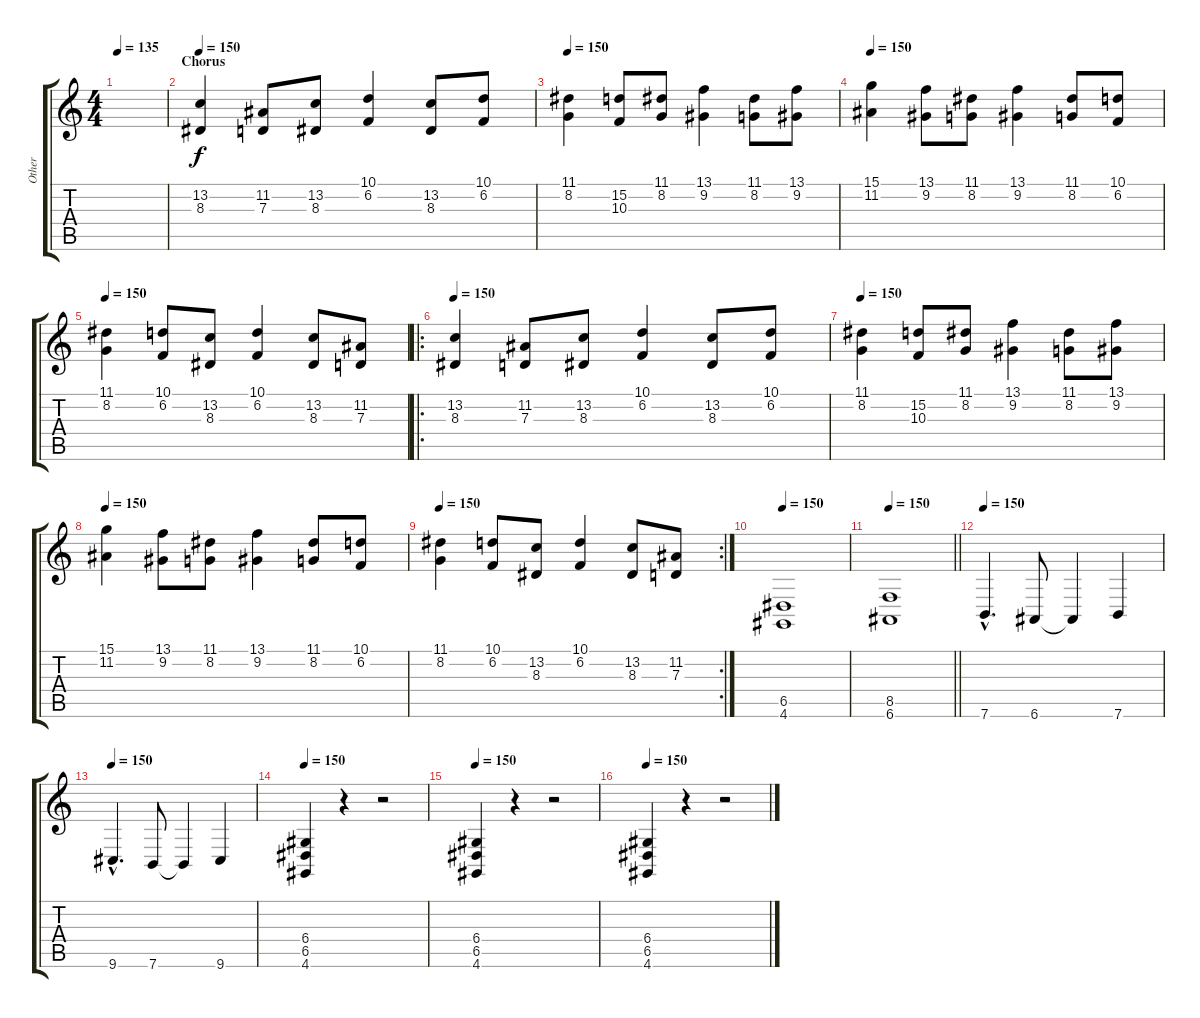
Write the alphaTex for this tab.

\track ("Other" "Other") {instrument reedorgan}
\staff {score tabs}
\tuning (E4 B3 G3 D3 A2 E2) {hide}
\ts (4 4)
\tempo 135
\clef g2
\ks c
|
\section ("" "Chorus")
\tempo 150
(13.2 8.3).4 (11.2 7.3).8 (13.2 8.3).8 (10.1 6.2).4 (13.2 8.3).8 (10.1 6.2).8 |
\tempo 150
(11.1 8.2).4 (15.2 10.3).8 (11.1 8.2).8 (13.1 9.2).4 (11.1 8.2).8 (13.1 9.2).8 |
\tempo 150
(15.1 11.2).4 (13.1 9.2).8 (11.1 8.2).8 (13.1 9.2).4 (11.1 8.2).8 (10.1 6.2).8 |
\tempo 150
(11.1 8.2).4 (10.1 6.2).8 (13.2 8.3).8 (10.1 6.2).4 (13.2 8.3).8 (11.2 7.3).8 |
\ro
\tempo 150
(13.2 8.3).4 (11.2 7.3).8 (13.2 8.3).8 (10.1 6.2).4 (13.2 8.3).8 (10.1 6.2).8 |
\tempo 150
(11.1 8.2).4 (15.2 10.3).8 (11.1 8.2).8 (13.1 9.2).4 (11.1 8.2).8 (13.1 9.2).8 |
\tempo 150
(15.1 11.2).4 (13.1 9.2).8 (11.1 8.2).8 (13.1 9.2).4 (11.1 8.2).8 (10.1 6.2).8 |
\rc 2
\tempo 150
(11.1 8.2).4 (10.1 6.2).8 (13.2 8.3).8 (10.1 6.2).4 (13.2 8.3).8 (11.2 7.3).8 |
\tempo 150
(6.5 4.6).1 |
\tempo 150
\barLineRight lightlight
(8.5 6.6).1 |
\tempo 150
7.6{hac}.4{d} 6.6.8 6.6{t}.4 7.6.4 |
\tempo 150
9.6{hac}.4{d} 7.6.8 7.6{t}.4 9.6.4 |
\tempo 150
(6.4 6.5 4.6).4 r.4 r.2 |
\tempo 150
(6.4 6.5 4.6).4 r.4 r.2 |
\tempo 150
(6.4 6.5 4.6).4 r.4 r.2
